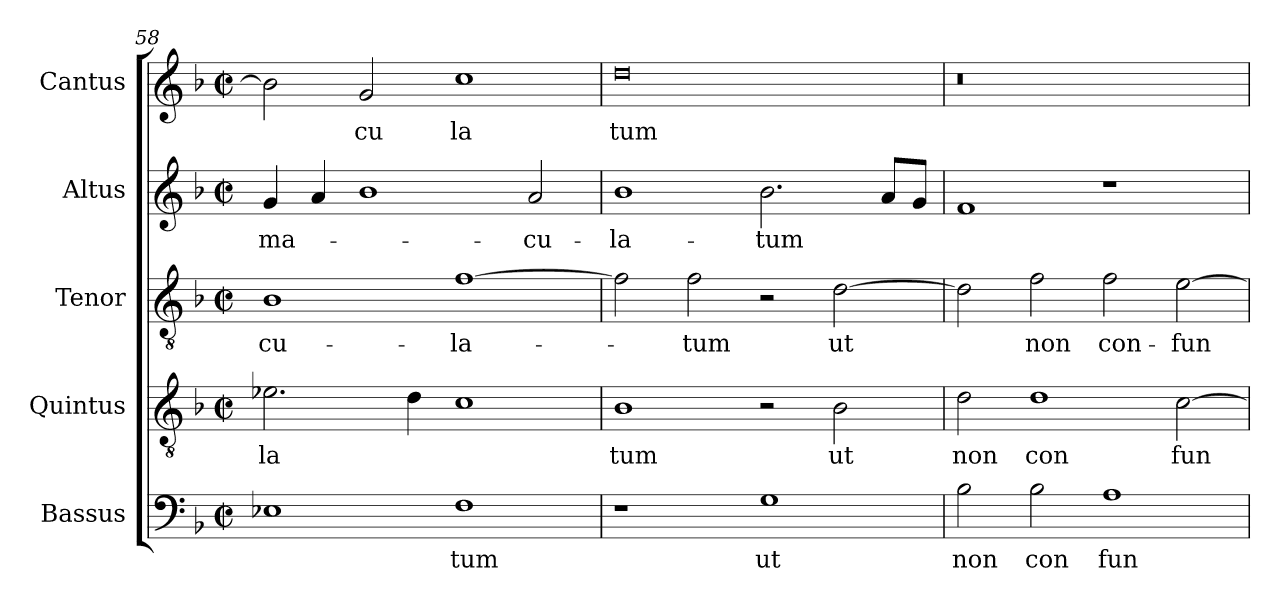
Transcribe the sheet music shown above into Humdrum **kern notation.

**kern	**text	**kern	**text	**kern	**text	**kern	**text	**kern	**text
*part5	*part5	*part4	*part4	*part3	*part3	*part2	*part2	*part1	*part1
*staff5	*staff5	*staff4	*staff4	*staff3	*staff3	*staff2	*staff2	*staff1	*staff1
*I"Bassus	*	*I"Quintus	*	*I"Tenor	*	*I"Altus	*	*I"Cantus	*
*clefF4	*	*clefGv2	*	*clefGv2	*	*clefG2	*	*clefG2	*
*k[b-]	*	*k[b-]	*	*k[b-]	*	*k[b-]	*	*k[b-]	*
*F:	*	*F:	*	*F:	*	*F:	*	*F:	*
*M2/2	*	*M2/2	*	*M2/2	*	*M2/2	*	*M2/2	*
*met(c|)	*	*met(c|)	*	*met(c|)	*	*met(c|)	*	*met(c|)	*
=58	=58	=58	=58	=58	=58	=58	=58	=58	=58
!	!	!	!LO:LY:b:cj	!	!LO:LY:b:cj	!	!LO:LY:b	!	!
1E-X	.	2.e-X\	la	1B-	-cu-	4g/	-ma-	2b-\]	.
.	.	.	.	.	.	4a/	.	.	.
!	!	!	!	!	!	!	!	!	!LO:LY:b:cj
.	.	.	.	.	.	1b-	.	2g/	cu
.	.	4d\	.	.	.	.	.	.	.
!	!LO:LY:b:cj	!	!	!	!LO:LY:b:cj	!	!	!	!LO:LY:b:cj
1F	tum	1c	.	[>1f	-la-	.	.	1cc	la
!	!	!	!	!	!	!	!LO:LY:b:cj	!	!
.	.	.	.	.	.	2a/	-cu-	.	.
=59	=59	=59	=59	=59	=59	=59	=59	=59	=59
!	!	!	!LO:LY:b:cj	!	!	!	!LO:LY:b:cj	!	!LO:LY:b:cj
1r	.	1B-	tum	2f\]	.	1b-	-la-	0dd	tum
!	!	!	!	!	!LO:LY:b:cj	!	!	!	!
.	.	.	.	2f\	-tum	.	.	.	.
!	!LO:LY:b:cj	!	!	!	!	!	!LO:LY:b	!	!
1G	ut	2r	.	2r	.	2.b-\	-tum	.	.
!	!	!	!LO:LY:b:cj	!	!LO:LY:b:cj	!	!	!	!
.	.	2B-\	ut	[>2d\	ut	.	.	.	.
.	.	.	.	.	.	8a/L	.	.	.
.	.	.	.	.	.	8g/J	.	.	.
=60	=60	=60	=60	=60	=60	=60	=60	=60	=60
!	!LO:LY:b:cj	!	!LO:LY:b:cj	!	!	!	!	!	!
2B-\	non	2d\	non	2d\]	.	1f	.	0r	.
!	!LO:LY:b:cj	!	!LO:LY:b:cj	!	!LO:LY:b:cj	!	!	!	!
2B-\	con	1d	con	2f\	non	.	.	.	.
!	!LO:LY:b:cj	!	!	!	!LO:LY:b:cj	!	!	!	!
1A	fun	.	.	2f\	con-	1r	.	.	.
!	!	!	!LO:LY:b	!	!LO:LY:b	!	!	!	!
.	.	[<2c\	fun	[>2e\	-fun-	.	.	.	.
=	=	=	=	=	=	=	=	=	=
*-	*-	*-	*-	*-	*-	*-	*-	*-	*-
